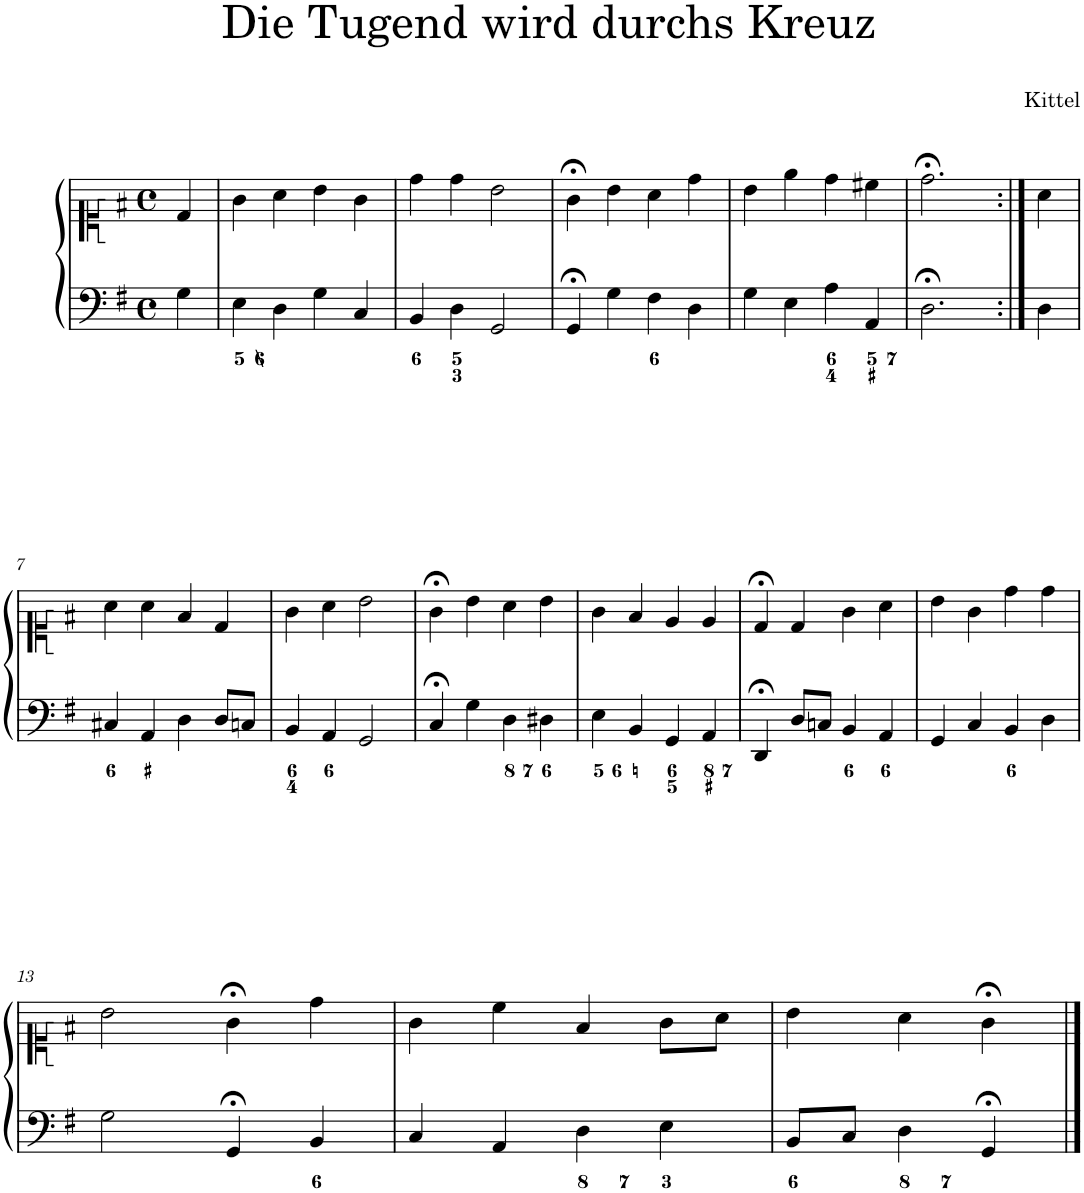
**kern	**kern
*part1	*part1
*staff2	*staff1
*I"Piano	*
*I'Pno.	*
*clefF4	*clefC1
*k[f#]	*k[f#]
*M4/4	*M4/4
*met(c)	*met(c)
=	=
4G\	4d/
=1	=1
4E\	4g\
4D\	4a\
4G\	4b\
4C/	4g\
=2	=2
4BB/	4dd\
4D\	4dd\
2GG/	2b\
=3	=3
4GG;</	4g;<\
4G\	4b\
4F#\	4a\
4D\	4dd\
=4	=4
4G\	4b\
4E\	4ee\
4A\	4dd\
4AA/	4cc#X\
=5	=5
2.D;<\	2.dd;<\
=6:|!	=6:|!
4D\	4a\
!!LO:LB:g=z
=7	=7
4C#X/	4a\
4AA/	4a\
4D\	4f#/
8D/L	4d/
8Cn/J	.
=8	=8
4BB/	4g\
4AA/	4a\
2GG/	2b\
=9	=9
4C;</	4g;<\
4G\	4b\
4D\	4a\
4D#X\	4b\
=10	=10
4E\	4g\
4BB/	4f#/
4GG/	4e/
4AA/	4e/
=11	=11
4DD;</	4d;</
8D/L	4d/
8Cn/J	.
4BB/	4g\
4AA/	4a\
=12	=12
4GG/	4b\
4C/	4g\
4BB/	4dd\
4D\	4dd\
!!LO:LB:g=z
=13	=13
2G\	2b\
4GG;</	4g;<\
4BB/	4dd\
=14	=14
4C/	4g\
4AA/	4cc\
4D\	4f#/
4E\	8g\L
.	8a\J
=15	=15
8BB/L	4b\
8C/J	.
4D\	4a\
4GG;</	4g;<\
==	==
*-	*-
